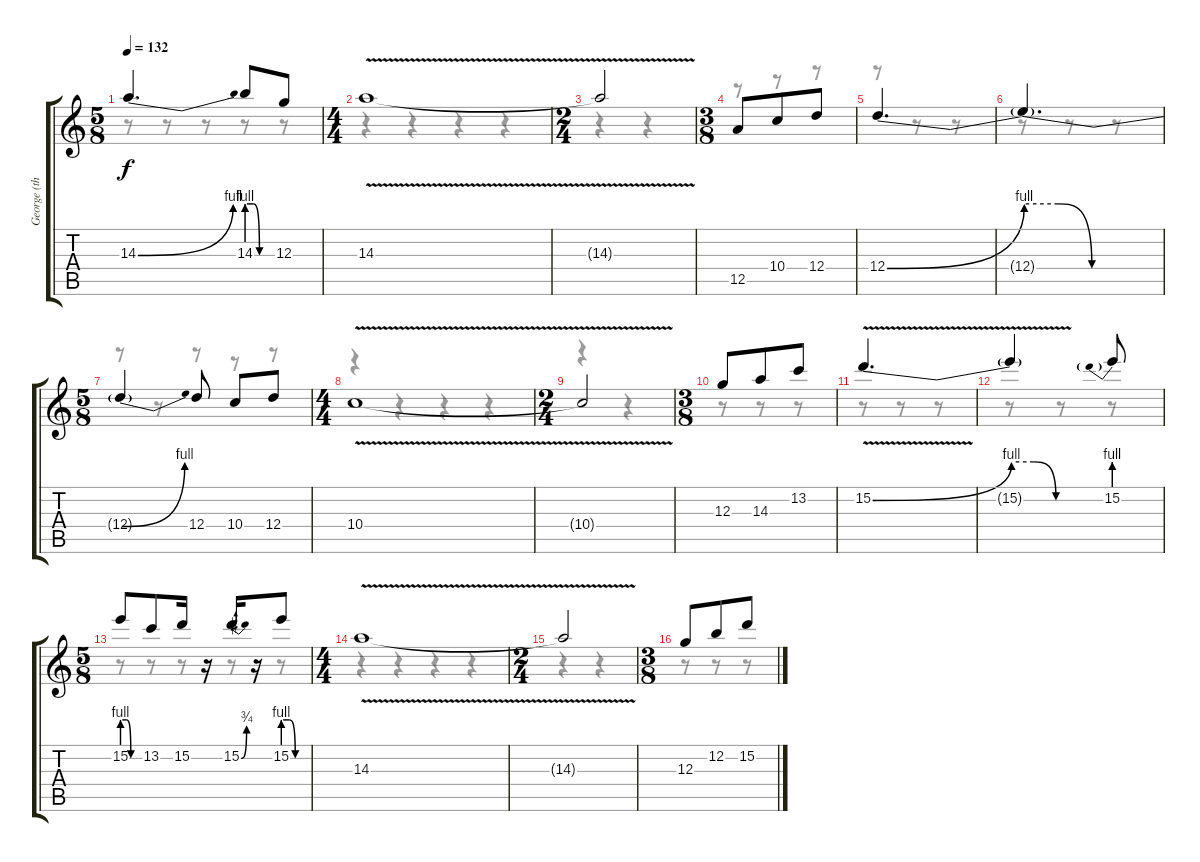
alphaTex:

\track ("George (the lost solo)" "George (th") {instrument overdrivenguitar}
\staff {score tabs}
\tuning (E4 B3 G3 D3 A2 E2) {hide}
\voice
\ts (5 8)
\tempo 132
\clef g2
\ks c
14.3{be (bend 0 0 60 4) t}.4{d dy f} 14.3{be (custom 0 4 15 4 30 0 60 0)}.8 12.3.8 |
\ts (4 4)
14.3{v}.1 |
\ts (2 4)
14.3{v t}.2 |
\ts (3 8)
12.5.8 10.4.8 12.4.8 |
12.4{be (bend 0 0 60 4)}.4{d} |
12.4{be (custom 0 4 15 4 30 0 60 0) t}.4{d} |
\ts (5 8)
12.4{be (bend 0 0 60 4) t}.4 12.4.8 10.4.8 12.4.8 |
\ts (4 4)
10.4{v}.1 |
\ts (2 4)
10.4{v t}.2 |
\ts (3 8)
12.3.8 14.3.8 13.2.8 |
15.2{be (bend 0 0 60 4) v}.4{d} |
15.2{be (custom 0 4 15 4 30 0 60 0) t}.4 15.2{be (prebend 0 4 60 4)}.8 |
\ts (5 8)
15.2{be (custom 0 4 15 4 30 0 60 0)}.8 13.2.8 15.2.16 r.16 15.2{be (bend 0 0 60 3)}.16 r.16 15.2{be (custom 0 4 15 4 30 0 60 0)}.8 |
\ts (4 4)
14.3{v}.1 |
\ts (2 4)
14.3{v t}.2 |
\ts (3 8)
12.3.8 12.2.8 15.2.8
\voice
\clef g2
\ottava regular
\simile none
\ks c
r.8{dy f} r.8 r.8 r.8 r.8 |
r.4 r.4 r.4 r.4 |
r.4 r.4 |
r.8 r.8 r.8 |
r.8 r.8 r.8 |
r.8 r.8 r.8 |
r.8 r.8 r.8 r.8 r.8 |
r.4 r.4 r.4 r.4 |
r.4 r.4 |
r.8 r.8 r.8 |
r.8 r.8 r.8 |
r.8 r.8 r.8 |
r.8 r.8 r.8 r.8 r.8 |
r.4 r.4 r.4 r.4 |
r.4 r.4 |
r.8 r.8 r.8
